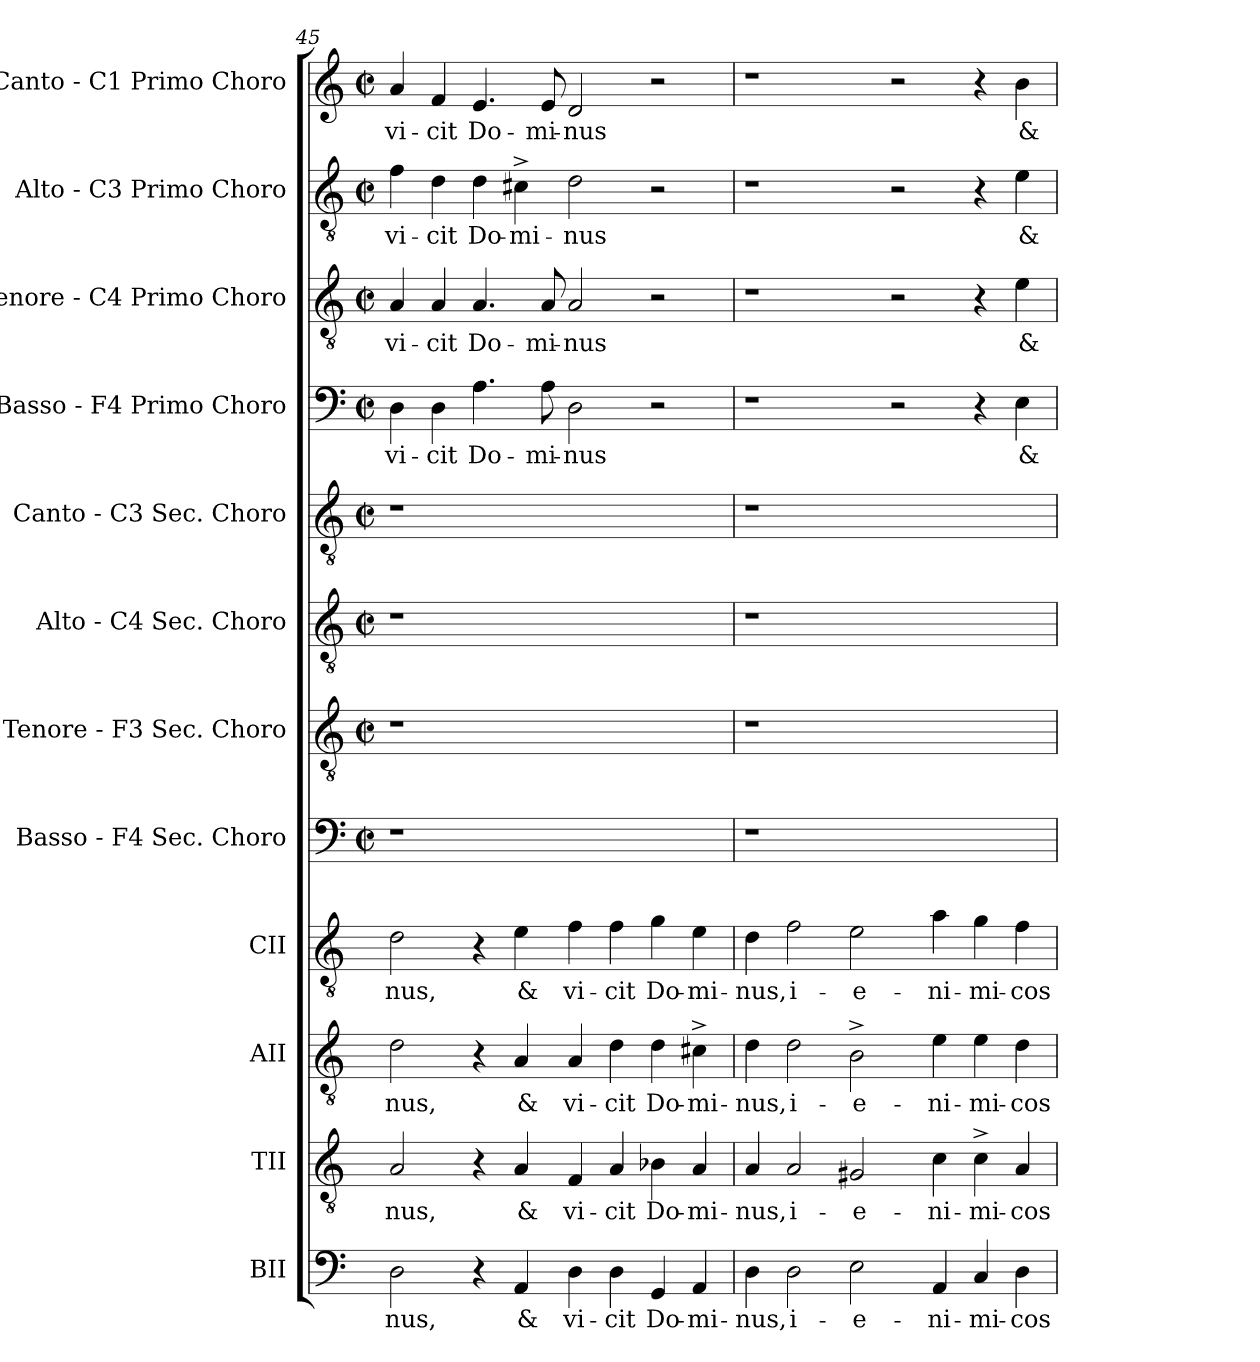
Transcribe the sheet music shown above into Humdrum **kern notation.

**kern	**text	**kern	**text	**kern	**text	**kern	**text	**kern	**kern	**kern	**kern	**kern	**text	**kern	**text	**kern	**text	**kern	**text
*part12	*part12	*part11	*part11	*part10	*part10	*part9	*part9	*part8	*part7	*part6	*part5	*part4	*part4	*part3	*part3	*part2	*part2	*part1	*part1
*staff12	*staff12	*staff11	*staff11	*staff10	*staff10	*staff9	*staff9	*staff8	*staff7	*staff6	*staff5	*staff4	*staff4	*staff3	*staff3	*staff2	*staff2	*staff1	*staff1
*I"BII	*	*I"TII	*	*I"AII	*	*I"CII	*	*I"Basso - F4  Sec. Choro	*I"Tenore - F3  Sec. Choro	*I"Alto - C4  Sec. Choro	*I"Canto - C3  Sec. Choro	*I"Basso - F4  Primo Choro	*	*I"Tenore - C4  Primo Choro	*	*I"Alto - C3  Primo Choro	*	*I"Canto - C1  Primo Choro	*
*I'BII	*	*I'TII	*	*I'AII	*	*I'CII	*	*I'Ch	*I'Ch	*I'Ch	*I'Ch	*I'BI	*	*I'TI	*	*I'AI	*	*I'CI	*
*clefF4	*	*clefGv2	*	*clefGv2	*	*clefGv2	*	*clefF4	*clefGv2	*clefGv2	*clefGv2	*clefF4	*	*clefGv2	*	*clefGv2	*	*clefG2	*
*	*	*	*	*	*	*	*	*M2/2	*M2/2	*M2/2	*M2/2	*M2/2	*	*M2/2	*	*M2/2	*	*M2/2	*
*	*	*	*	*	*	*	*	*met(c|)	*met(c|)	*met(c|)	*met(c|)	*met(c|)	*	*met(c|)	*	*met(c|)	*	*met(c|)	*
=45	=45	=45	=45	=45	=45	=45	=45	=45	=45	=45	=45	=45	=45	=45	=45	=45	=45	=45	=45
!	!LO:LY:b:cj	!	!LO:LY:b:cj	!	!LO:LY:b:cj	!	!LO:LY:b:cj	!	!	!	!	!	!LO:LY:b	!	!LO:LY:b	!	!LO:LY:b	!	!LO:LY:b
2D\	-nus,	2A/	-nus,	2d\	-nus,	2d\	-nus,	1r	1r	1r	1r	4D\	vi-	4A/	vi-	4f\	vi-	4a/	vi-
!	!	!	!	!	!	!	!	!	!	!	!	!	!LO:LY:b:rj	!	!LO:LY:b:rj	!	!LO:LY:b:rj	!	!LO:LY:b:rj
.	.	.	.	.	.	.	.	.	.	.	.	4D\	-cit	4A/	-cit	4d\	-cit	4f/	-cit
!	!	!	!	!	!	!	!	!	!	!	!	!	!LO:LY:b:cj	!	!LO:LY:b:cj	!	!LO:LY:b:cj	!	!LO:LY:b:cj
4r	.	4r	.	4r	.	4r	.	.	.	.	.	4.A\	Do-	4.A/	Do-	4d\	Do-	4.e/	Do-
!	!LO:LY:b:cj	!	!LO:LY:b:cj	!	!LO:LY:b:cj	!	!LO:LY:b:cj	!	!	!	!	!	!	!	!	!	!LO:LY:b	!	!
4AA/	&	4A/	&	4A/	&	4e\	&	.	.	.	.	.	.	.	.	4c#X^<\	-mi-	.	.
!	!	!	!	!	!	!	!	!	!	!	!	!	!LO:LY:b	!	!LO:LY:b	!	!	!	!LO:LY:b
.	.	.	.	.	.	.	.	.	.	.	.	8A\	-mi-	8A/	-mi-	.	.	8e/	-mi-
!	!LO:LY:b	!	!LO:LY:b	!	!LO:LY:b	!	!LO:LY:b	!	!	!	!	!	!LO:LY:b:rj	!	!LO:LY:b:rj	!	!LO:LY:b:rj	!	!LO:LY:b:rj
4D\	vi-	4F/	vi-	4A/	vi-	4f\	vi-	1ryy	1ryy	1ryy	1ryy	2D\	-nus	2A/	-nus	2d\	-nus	2d/	-nus
!	!LO:LY:b:rj	!	!LO:LY:b:rj	!	!LO:LY:b:rj	!	!LO:LY:b:rj	!	!	!	!	!	!	!	!	!	!	!	!
4D\	-cit	4A/	-cit	4d\	-cit	4f\	-cit	.	.	.	.	.	.	.	.	.	.	.	.
!	!LO:LY:b:cj	!	!LO:LY:b:cj	!	!LO:LY:b:cj	!	!LO:LY:b:cj	!	!	!	!	!	!	!	!	!	!	!	!
4GG/	Do-	4B-X\	Do-	4d\	Do-	4g\	Do-	.	.	.	.	2r	.	2r	.	2r	.	2r	.
!	!LO:LY:b:cj	!	!LO:LY:b:cj	!	!LO:LY:b:cj	!	!LO:LY:b:cj	!	!	!	!	!	!	!	!	!	!	!	!
4AA/	-mi-	4A/	-mi-	4c#X^<\	-mi-	4e\	-mi-	.	.	.	.	.	.	.	.	.	.	.	.
!!LO:LB:g=z
=46	=46	=46	=46	=46	=46	=46	=46	=46	=46	=46	=46	=46	=46	=46	=46	=46	=46	=46	=46
!	!LO:LY:b:cj	!	!LO:LY:b:cj	!	!LO:LY:b:cj	!	!LO:LY:b:cj	!	!	!	!	!	!	!	!	!	!	!	!
4D\	-nus,	4A/	-nus,	4d\	-nus,	4d\	-nus,	1r	1r	1r	1r	1r	.	1r	.	1r	.	1r	.
!	!LO:LY:b:cj	!	!LO:LY:b:cj	!	!LO:LY:b:cj	!	!LO:LY:b:cj	!	!	!	!	!	!	!	!	!	!	!	!
2D\	i-	2A/	i-	2d\	i-	2f\	i-	.	.	.	.	.	.	.	.	.	.	.	.
!	!LO:LY:b:cj	!	!LO:LY:b:cj	!	!LO:LY:b:cj	!	!LO:LY:b:cj	!	!	!	!	!	!	!	!	!	!	!	!
2E\	e-	2G#X/	e-	2B^<\	e-	2e\	e-	.	.	.	.	.	.	.	.	.	.	.	.
.	.	.	.	.	.	.	.	1ryy	1ryy	1ryy	1ryy	2r	.	2r	.	2r	.	2r	.
!	!LO:LY:b	!	!LO:LY:b	!	!LO:LY:b	!	!LO:LY:b	!	!	!	!	!	!	!	!	!	!	!	!
4AA/	-ni-	4c\	-ni-	4e\	-ni-	4a\	-ni-	.	.	.	.	.	.	.	.	.	.	.	.
!	!LO:LY:b:cj	!	!LO:LY:b:cj	!	!LO:LY:b:cj	!	!LO:LY:b:cj	!	!	!	!	!	!	!	!	!	!	!	!
4C/	-mi-	4c^<\	-mi-	4e\	-mi-	4g\	-mi-	.	.	.	.	4r	.	4r	.	4r	.	4r	.
!	!LO:LY:b:rj	!	!LO:LY:b:rj	!	!LO:LY:b:rj	!	!LO:LY:b:rj	!	!	!	!	!	!LO:LY:b:cj	!	!LO:LY:b:cj	!	!LO:LY:b:cj	!	!LO:LY:b:cj
4D\	-cos	4A/	-cos	4d\	-cos	4f\	-cos	.	.	.	.	4E\	&	4e\	&	4e\	&	4b\	&
=	=	=	=	=	=	=	=	=	=	=	=	=	=	=	=	=	=	=	=
*-	*-	*-	*-	*-	*-	*-	*-	*-	*-	*-	*-	*-	*-	*-	*-	*-	*-	*-	*-
